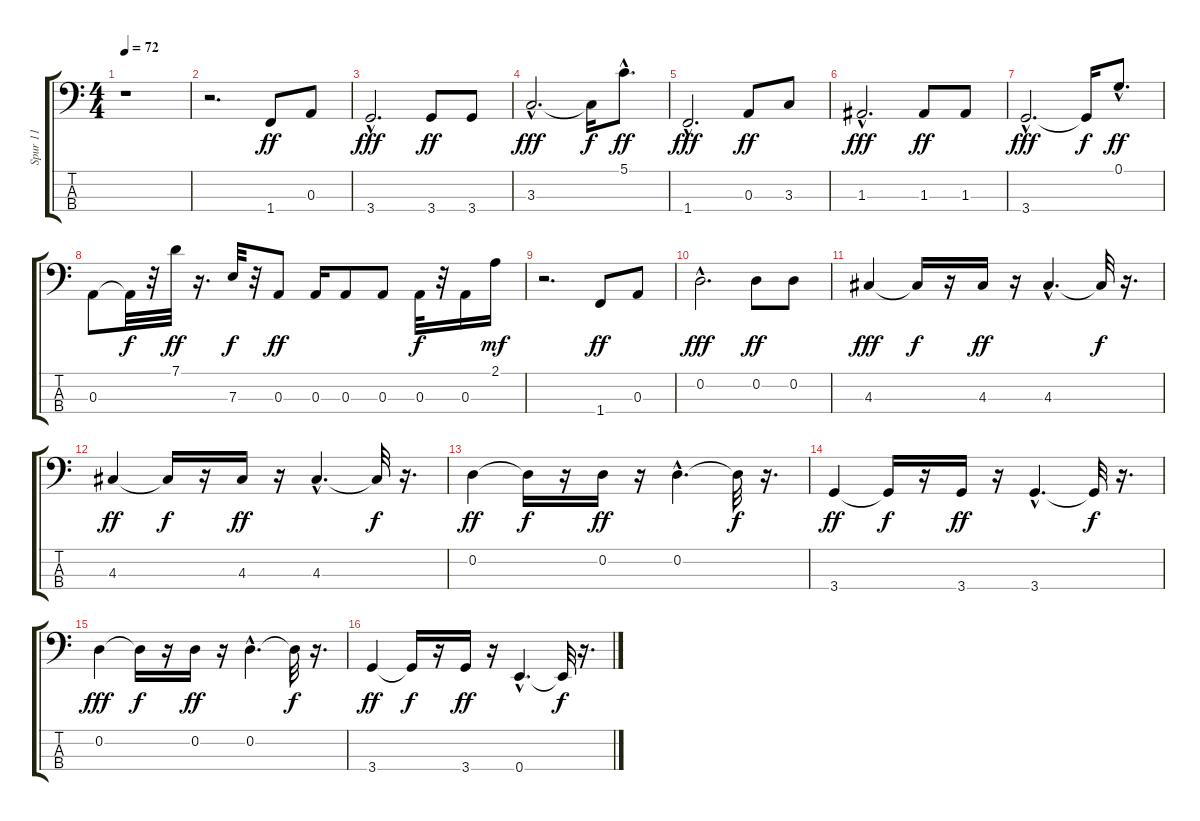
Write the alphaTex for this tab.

\track ("Spur 11" "Spur 11") {instrument electricbassfinger}
\staff {score tabs}
\tuning (G2 D2 A1 E1) {hide}
\ts (4 4)
\tempo 72
\clef f4
\ks c
r.1{dy ff instrument electricbassfinger} |
r.2{d instrument brightacousticpiano} 1.4.8{instrument electricbassfinger} 0.3.8 |
3.4{hac}.2{d dy fff} 3.4.8{dy ff} 3.4.8 |
3.3{hac}.2{d dy fff} 3.3{t}.16{dy f} 5.1{hac}.8{d dy ff} |
1.4{hac}.2{d dy fff} 0.3.8{dy ff} 3.3.8 |
1.3{hac}.2{d dy fff} 1.3.8{dy ff} 1.3.8 |
3.4{hac}.2{d dy fff} 3.4{t}.16{dy f} 0.1{hac}.8{d dy ff} |
0.3.8{instrument electricbassfinger} 0.3{t}.32{dy f} r.32 7.1.32{dy ff} r.16{d} 7.3.32{dy f} r.32 0.3.8{dy ff} 0.3.16 0.3.8 0.3.8 0.3.32{dy f} r.32 0.3.16 2.1.16{dy mf} |
r.2{d instrument brightacousticpiano} 1.4.8{dy ff instrument electricbassfinger} 0.3.8 |
0.2{hac}.2{d dy fff} 0.2.8{dy ff} 0.2.8 |
4.3.4{dy fff} 4.3{t}.16{dy f} r.16 4.3.16{dy ff} r.16 4.3{hac}.4{d} 4.3{t}.32{dy f} r.16{d} |
4.3.4{dy ff} 4.3{t}.16{dy f} r.16 4.3.16{dy ff} r.16 4.3{hac}.4{d} 4.3{t}.32{dy f} r.16{d} |
0.2.4{dy ff} 0.2{t}.16{dy f} r.16 0.2.16{dy ff} r.16 0.2{hac}.4{d} 0.2{t}.32{dy f} r.16{d} |
3.4.4{dy ff} 3.4{t}.16{dy f} r.16 3.4.16{dy ff} r.16 3.4{hac}.4{d} 3.4{t}.32{dy f} r.16{d} |
0.2.4{dy fff} 0.2{t}.16{dy f} r.16 0.2.16{dy ff} r.16 0.2{hac}.4{d} 0.2{t}.32{dy f} r.16{d} |
3.4.4{dy ff} 3.4{t}.16{dy f} r.16 3.4.16{dy ff} r.16 0.4{hac}.4{d} 0.4{t}.32{dy f} r.16{d}
